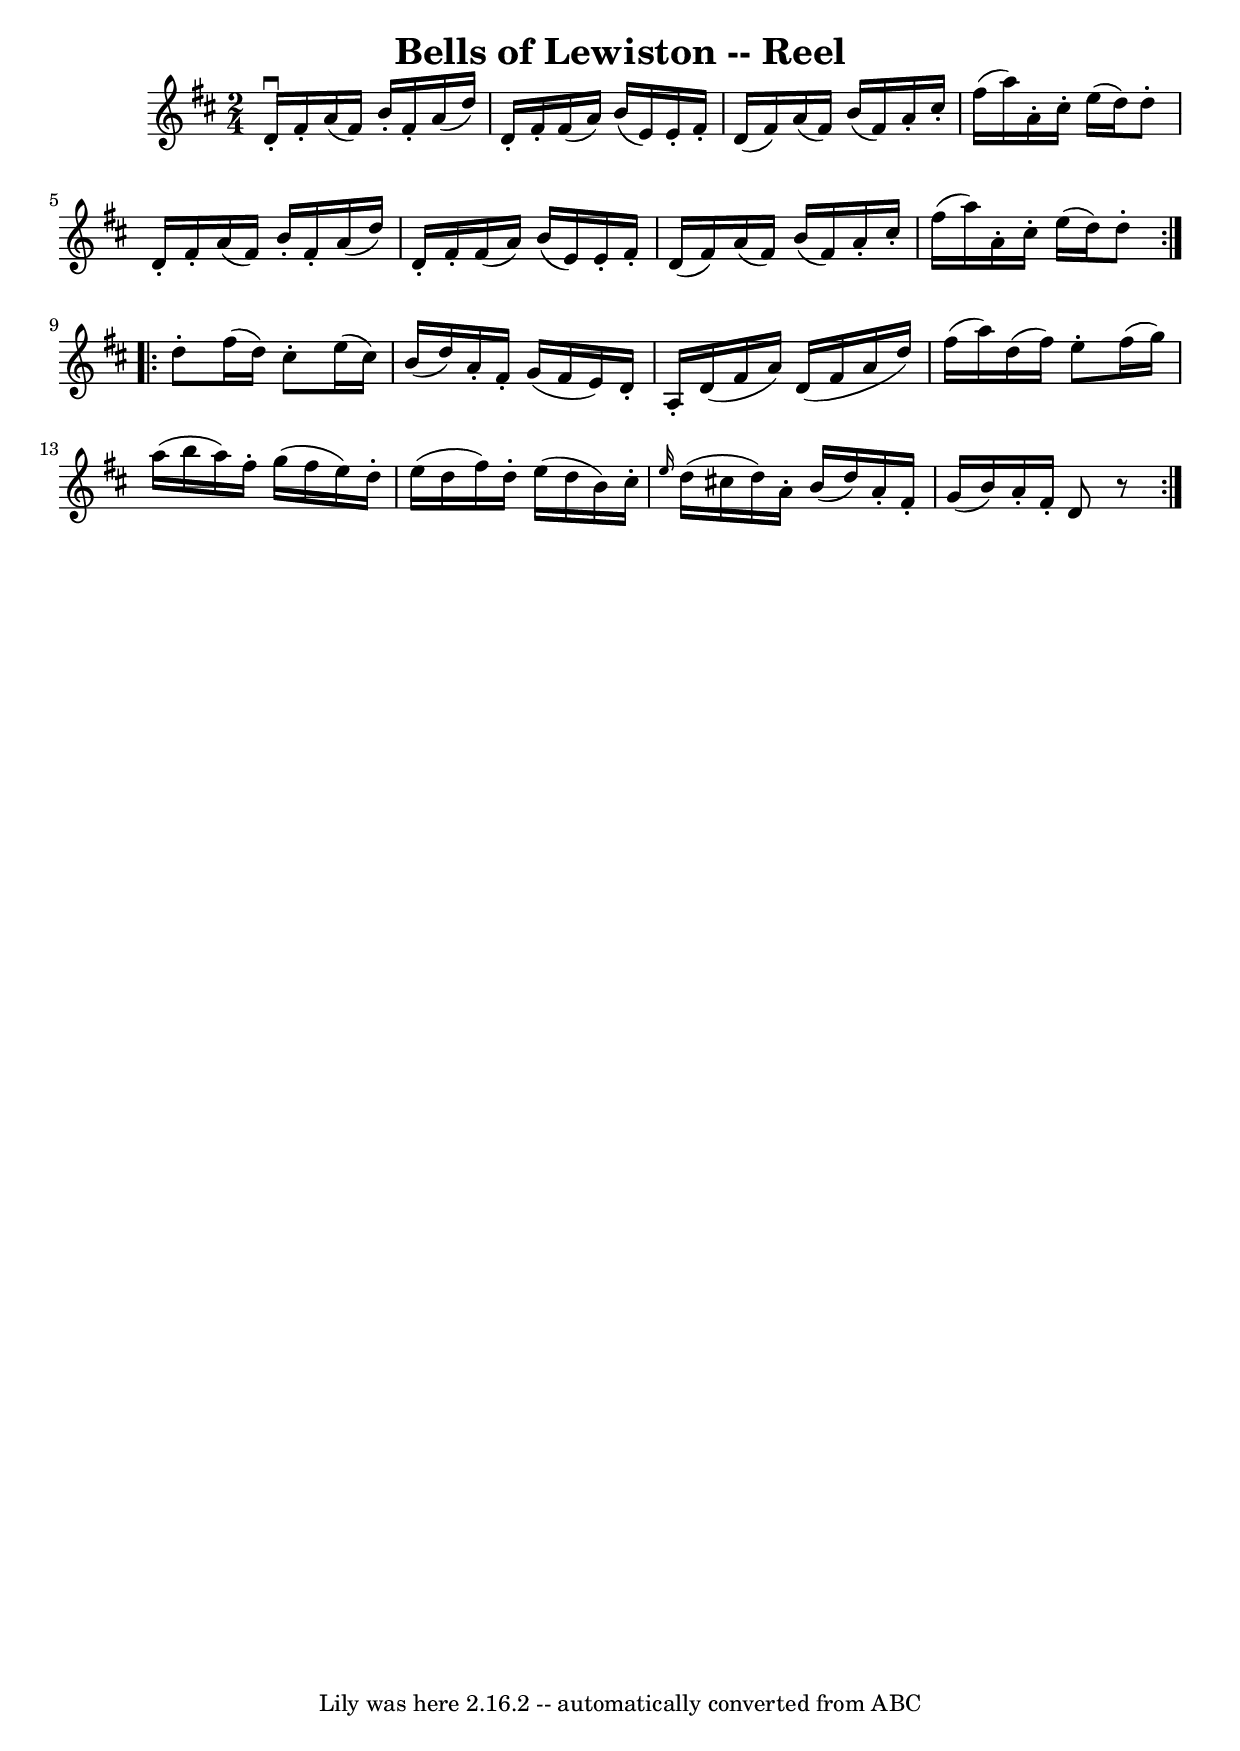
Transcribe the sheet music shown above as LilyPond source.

\version "2.7.40"
\include "Mammoth.ily"
\header {
	%% book = "Ryan's Mammoth Collection"
	crossRefNumber = "1"
	footnotes = "\\\\180"
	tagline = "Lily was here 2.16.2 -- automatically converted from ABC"
	title = "Bells of Lewiston -- Reel"
}
voicedefault =  {
\set Score.defaultBarType = "empty"

\repeat volta 2 {
\time 2/4 \key d \major d'16^\downbow-. fis'16 -. a'16 (fis'16)   
b'16 -. fis'16 -. a'16 (d''16)   |
 d'16 -. fis'16 -.   
fis'16 (a'16) b'16 (e'16) e'16 -. fis'16 -.   |
 d'16 
(fis'16) a'16 (fis'16) b'16 (fis'16) a'16 -. cis''16 
-.   |
 fis''16 (a''16) a'16 -. cis''16 -. e''16 (
d''16) d''8 -.   |
 d'16 -. fis'16 -. a'16 (fis'16)  
 b'16 -. fis'16 -. a'16 (d''16)   |
 d'16 -. fis'16 -.   
fis'16 (a'16) b'16 (e'16) e'16 -. fis'16 -.   |
 d'16 
(fis'16) a'16 (fis'16) b'16 (fis'16) a'16 -. cis''16 
-.   |
 fis''16 (a''16) a'16 -. cis''16 -. e''16 (
d''16) d''8 -.   } \repeat volta 2 { d''8 -. fis''16 (d''16)   
cis''8 -. e''16 (cis''16)   |
 b'16 (d''16) a'16 -.   
fis'16 -. g'16 (fis'16 e'16) d'16 -.   |
 a16 -. d'16 (
 fis'16 a'16) d'16 (fis'16 a'16 d''16)   |
 fis''16 
(a''16) d''16 (fis''16) e''8 -. fis''16 (g''16)       
|
 a''16 (b''16 a''16) fis''16 -. g''16 (fis''16    
e''16) d''16 -.   |
 e''16 (d''16 fis''16) d''16 -.   
e''16 (d''16 b'16) cis''16 -.   |
 \grace { e''16  }   
d''16 (cis''!16 d''16) a'16 -. b'16 (d''16) a'16 -.   
fis'16 -.   |
 g'16 (b'16) a'16 -. fis'16 -. d'8    r8 
}   
}

\score{
    <<

	\context Staff="default"
	{
	    \voicedefault 
	}

    >>
	\layout {
	}
	\midi {}
}
